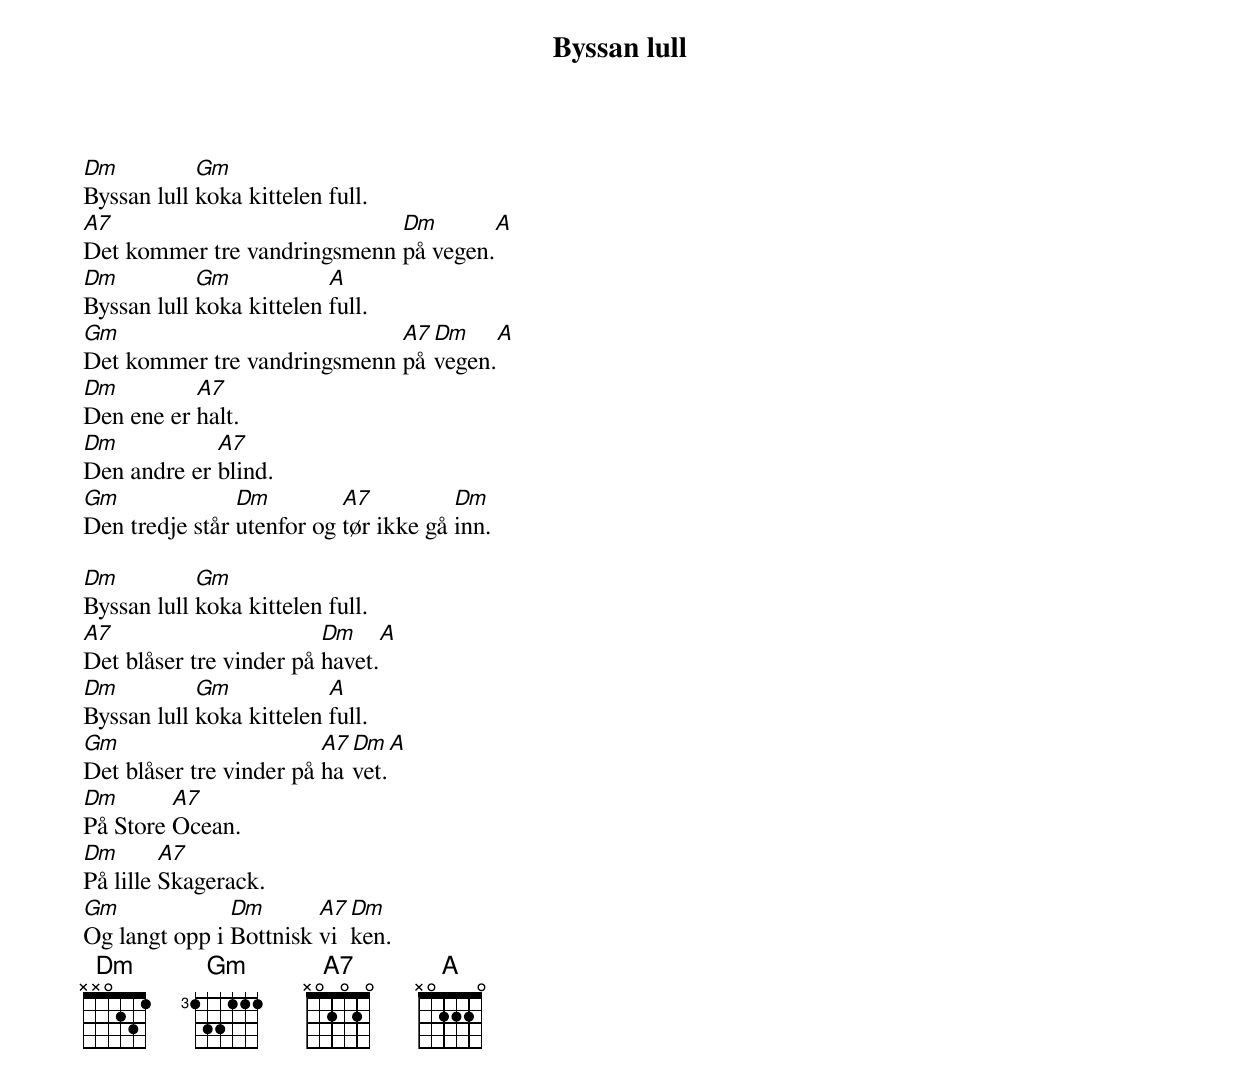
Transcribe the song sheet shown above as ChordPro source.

{title: Byssan lull}
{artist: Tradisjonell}
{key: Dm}
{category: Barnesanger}

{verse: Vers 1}
[Dm]Byssan lull [Gm]koka kittelen full.
[A7]Det kommer tre vandringsmenn [Dm]på vegen.[A]
[Dm]Byssan lull [Gm]koka kittelen [A]full.
[Gm]Det kommer tre vandringsmenn [A7]på [Dm]vegen.[A]
[Dm]Den ene er [A7]halt.
[Dm]Den andre er [A7]blind.
[Gm]Den tredje står [Dm]utenfor og [A7]tør ikke gå [Dm]inn.

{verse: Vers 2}
[Dm]Byssan lull [Gm]koka kittelen full.
[A7]Det blåser tre vinder på [Dm]havet.[A]
[Dm]Byssan lull [Gm]koka kittelen [A]full.
[Gm]Det blåser tre vinder på [A7]ha[Dm]vet.[A]
[Dm]På Store [A7]Ocean.
[Dm]På lille [A7]Skagerack.
[Gm]Og langt opp i [Dm]Bottnisk [A7]vi[Dm]ken.
